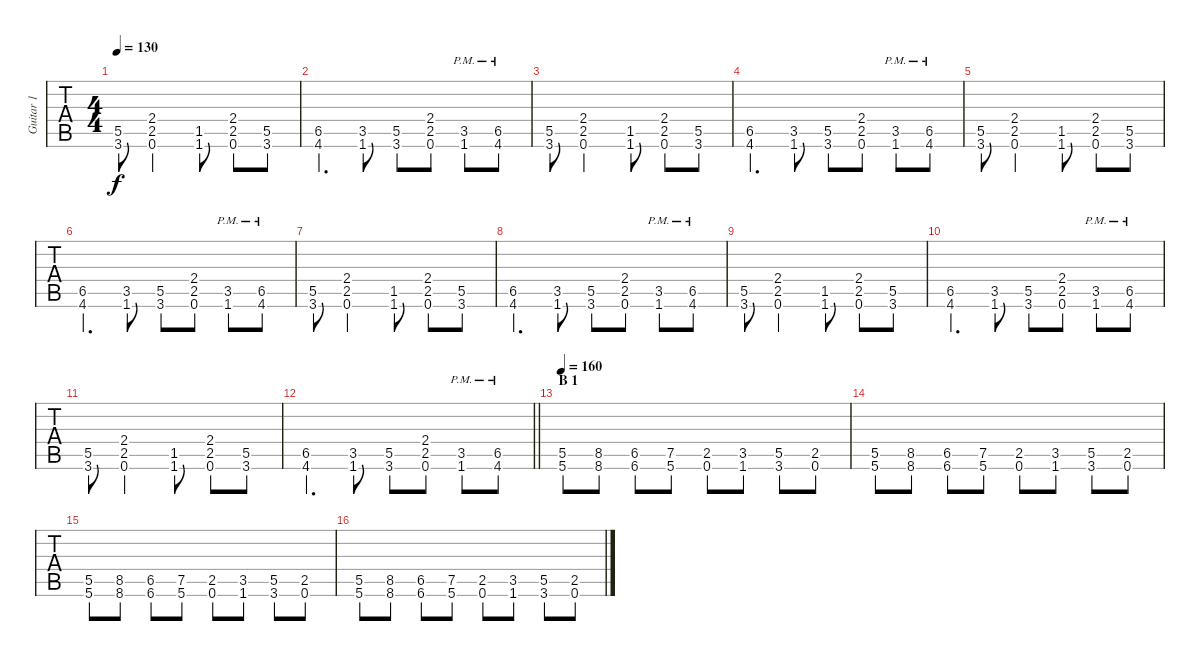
\track ("Guitar 1" "Guitar 1") {instrument distortionguitar}
\staff {tabs}
\tuning (G3 D3 Bb2 F2 C2 G1) {hide}
\ts (4 4)
\tempo 130
\clef f4
\ks c
(5.5 3.6).8{dy f} (2.4 2.5 0.6).2 (1.5 1.6).8 (2.4 2.5 0.6).8 (5.5 3.6).8 |
(6.5 4.6).4{d} (3.5 1.6).8 (5.5 3.6).8 (2.4 2.5 0.6).8 (3.5{pm} 1.6{pm}).8 (6.5{pm} 4.6{pm}).8 |
(5.5 3.6).8 (2.4 2.5 0.6).2 (1.5 1.6).8 (2.4 2.5 0.6).8 (5.5 3.6).8 |
(6.5 4.6).4{d} (3.5 1.6).8 (5.5 3.6).8 (2.4 2.5 0.6).8 (3.5{pm} 1.6{pm}).8 (6.5{pm} 4.6{pm}).8 |
(5.5 3.6).8 (2.4 2.5 0.6).2 (1.5 1.6).8 (2.4 2.5 0.6).8 (5.5 3.6).8 |
(6.5 4.6).4{d} (3.5 1.6).8 (5.5 3.6).8 (2.4 2.5 0.6).8 (3.5{pm} 1.6{pm}).8 (6.5{pm} 4.6{pm}).8 |
(5.5 3.6).8 (2.4 2.5 0.6).2 (1.5 1.6).8 (2.4 2.5 0.6).8 (5.5 3.6).8 |
(6.5 4.6).4{d} (3.5 1.6).8 (5.5 3.6).8 (2.4 2.5 0.6).8 (3.5{pm} 1.6{pm}).8 (6.5{pm} 4.6{pm}).8 |
(5.5 3.6).8 (2.4 2.5 0.6).2 (1.5 1.6).8 (2.4 2.5 0.6).8 (5.5 3.6).8 |
(6.5 4.6).4{d} (3.5 1.6).8 (5.5 3.6).8 (2.4 2.5 0.6).8 (3.5{pm} 1.6{pm}).8 (6.5{pm} 4.6{pm}).8 |
(5.5 3.6).8 (2.4 2.5 0.6).2 (1.5 1.6).8 (2.4 2.5 0.6).8 (5.5 3.6).8 |
\barLineRight lightlight
(6.5 4.6).4{d} (3.5 1.6).8 (5.5 3.6).8 (2.4 2.5 0.6).8 (3.5{pm} 1.6{pm}).8 (6.5{pm} 4.6{pm}).8 |
\section ("" "B 1")
\tempo 160
(5.5 5.6).8 (8.5 8.6).8 (6.5 6.6).8 (7.5 5.6).8 (2.5 0.6).8 (3.5 1.6).8 (5.5 3.6).8 (2.5 0.6).8 |
(5.5 5.6).8 (8.5 8.6).8 (6.5 6.6).8 (7.5 5.6).8 (2.5 0.6).8 (3.5 1.6).8 (5.5 3.6).8 (2.5 0.6).8 |
(5.5 5.6).8 (8.5 8.6).8 (6.5 6.6).8 (7.5 5.6).8 (2.5 0.6).8 (3.5 1.6).8 (5.5 3.6).8 (2.5 0.6).8 |
(5.5 5.6).8 (8.5 8.6).8 (6.5 6.6).8 (7.5 5.6).8 (2.5 0.6).8 (3.5 1.6).8 (5.5 3.6).8 (2.5 0.6).8
